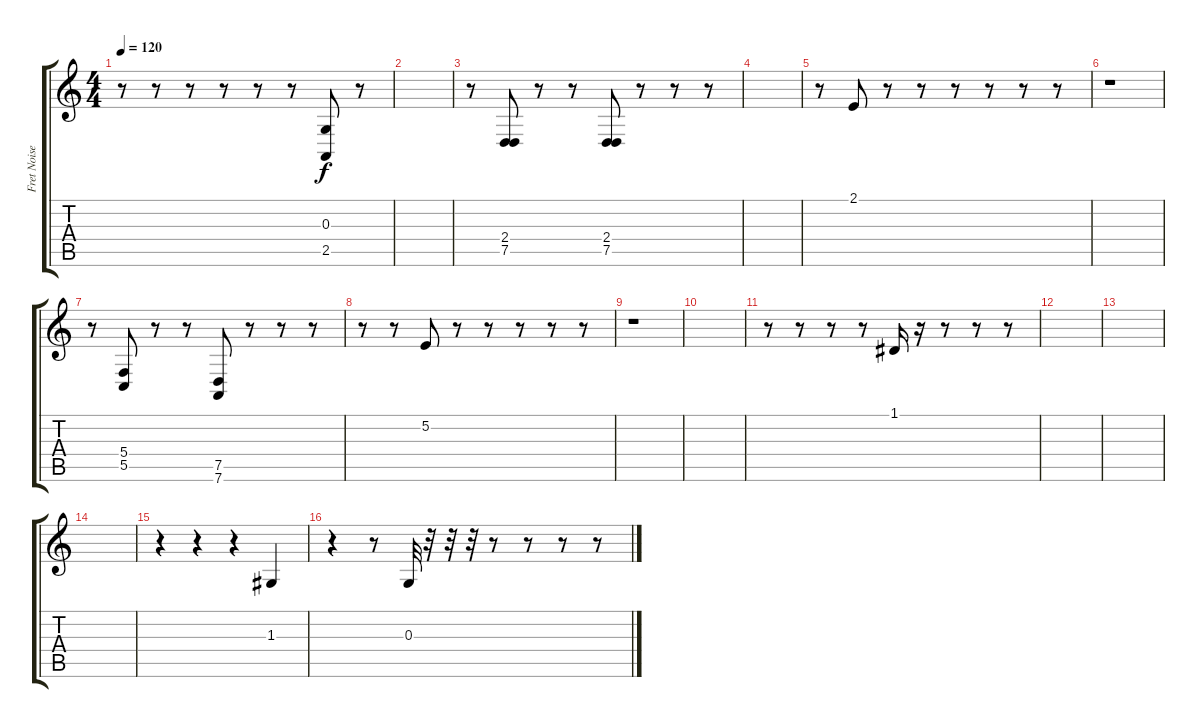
\track ("Fret Noise" "Fret Noise") {instrument guitarfretnoise}
\staff {score tabs}
\tuning (D4 B3 G3 C3 G2 D2) {hide}
\ts (4 4)
\tempo 120
\clef g2
\ks c
r.8{dy f} r.8 r.8 r.8 r.8 r.8 (0.3 2.5).8 r.8 |
|
r.8 (2.4 7.5).8 r.8 r.8 (2.4 7.5).8 r.8 r.8 r.8 |
|
r.8 2.1.8 r.8 r.8 r.8 r.8 r.8 r.8 |
r.1 |
r.8 (5.4 5.5).8 r.8 r.8 (7.5 7.6).8 r.8 r.8 r.8 |
r.8 r.8 5.2.8 r.8 r.8 r.8 r.8 r.8 |
r.1 |
|
r.8 r.8 r.8 r.8 1.1.16 r.16 r.8 r.8 r.8 |
|
|
|
r.4 r.4 r.4 1.3.4 |
r.4 r.8 0.3.32 r.32 r.32 r.32 r.8 r.8 r.8 r.8
